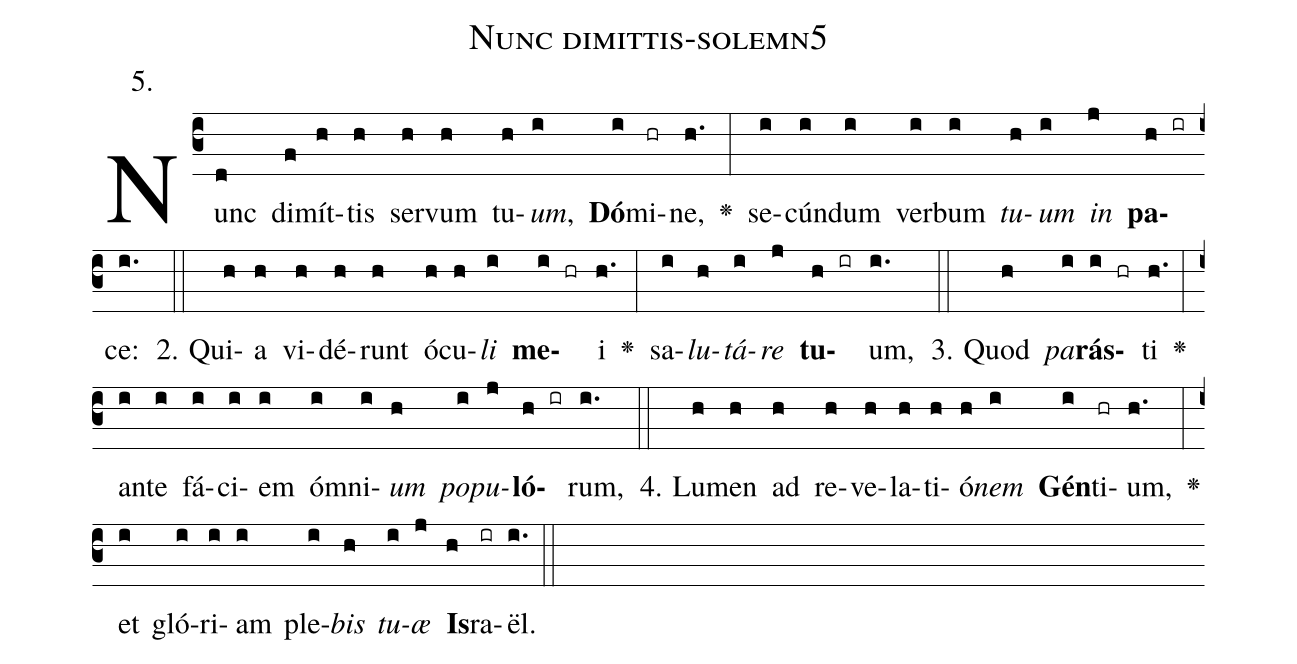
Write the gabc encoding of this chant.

name: Nunc dimittis-solemn5;
annotation: 5.;
%%
(c3)Nunc(d) di(f)mít(h)tis(h) ser(h)vum(h) tu(h)<i>um</i>,(i) <b>Dó</b>(i)mi(hr)ne,(h.) <v>\greheightstar</v>(:) se(i)cún(i)dum(i) ver(i)bum(i) <i>tu</i>(h)<i>um</i>(i) <i>in</i>(j) <b>pa</b>(h ir)ce:(i.) (::)
2. Qui(h)a(h) vi(h)dé(h)runt(h) ó(h)cu(h)<i>li</i>(i) <b>me</b>(i hr)i(h.) <v>\greheightstar</v>(:) sa(i)<i>lu</i>(h)<i>tá</i>(i)<i>re</i>(j) <b>tu</b>(h ir)um,(i.) (::)
3. Quod(h) <i>pa</i>(i)<b>rás</b>(i hr)ti(h.) <v>\greheightstar</v>(:) an(i)te(i) fá(i)ci(i)em(i) óm(i)ni(i)<i>um</i>(h) <i>po</i>(i)<i>pu</i>(j)<b>ló</b>(h ir)rum,(i.) (::)
4. Lu(h)men(h) ad(h) re(h)ve(h)la(h)ti(h)ó(h)<i>nem</i>(i) <b>Gén</b>(i)ti(hr)um,(h.) <v>\greheightstar</v>(:) et(i) gló(i)ri(i)am(i) ple(i)<i>bis</i>(h) <i>tu</i>(i)<i>æ</i>(j) <b>Is</b>(h)ra(ir)ël.(i.) (::)
